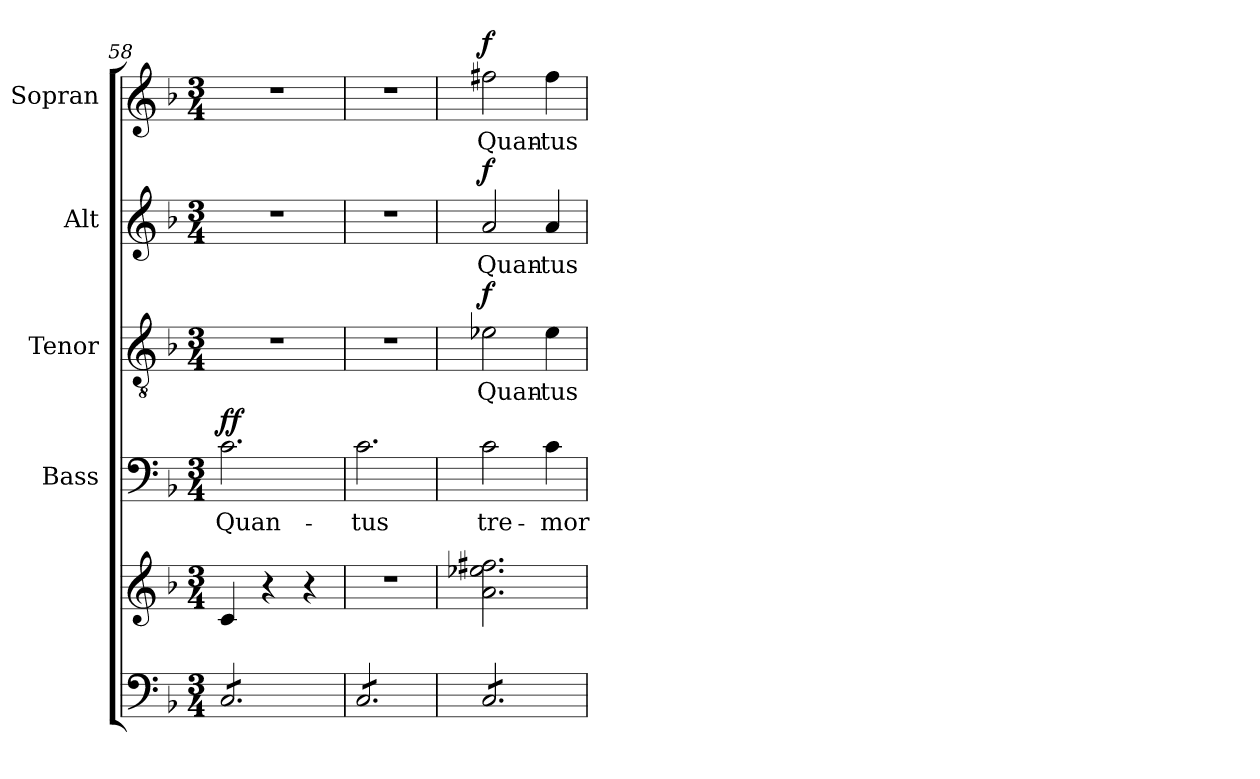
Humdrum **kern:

**kern	**kern	**kern	**text	**dynam	**kern	**text	**dynam	**kern	**text	**dynam	**kern	**text	**dynam
*part5	*part5	*part4	*part4	*part4	*part3	*part3	*part3	*part2	*part2	*part2	*part1	*part1	*part1
*staff6	*staff5	*staff4	*staff4	*staff4	*staff3	*staff3	*staff3	*staff2	*staff2	*staff2	*staff1	*staff1	*staff1
*	*	*I"Bass	*	*	*I"Tenor	*	*	*I"Alt	*	*	*I"Sopran	*	*
*	*	*I'B.	*	*	*I'T.	*	*	*I'A.	*	*	*I'S.	*	*
*clefF4	*clefG2	*clefF4	*	*	*clefGv2	*	*	*clefG2	*	*	*clefG2	*	*
*k[b-]	*k[b-]	*k[b-]	*	*	*k[b-]	*	*	*k[b-]	*	*	*k[b-]	*	*
*F:	*F:	*F:	*	*	*F:	*	*	*F:	*	*	*F:	*	*
*M3/4	*M3/4	*M3/4	*	*	*M3/4	*	*	*M3/4	*	*	*M3/4	*	*
=58	=58	=58	=58	=58	=58	=58	=58	=58	=58	=58	=58	=58	=58
!	!	!	!LO:LY:b	!LO:DY:a	!	!	!	!	!	!	!	!	!
*tremolo	*	*	*	*	*	*	*	*	*	*	*	*	*
8C/L	4c/	2.c\	Quan-	ff	2.r	.	.	2.r	.	.	2.r	.	.
8C/	.	.	.	.	.	.	.	.	.	.	.	.	.
8C/	4r	.	.	.	.	.	.	.	.	.	.	.	.
8C/	.	.	.	.	.	.	.	.	.	.	.	.	.
8C/	4r	.	.	.	.	.	.	.	.	.	.	.	.
8C/J	.	.	.	.	.	.	.	.	.	.	.	.	.
=59	=59	=59	=59	=59	=59	=59	=59	=59	=59	=59	=59	=59	=59
!	!	!	!LO:LY:b	!	!	!	!	!	!	!	!	!	!
8C/L	2.r	2.c\	-tus	.	2.r	.	.	2.r	.	.	2.r	.	.
8C/	.	.	.	.	.	.	.	.	.	.	.	.	.
8C/	.	.	.	.	.	.	.	.	.	.	.	.	.
8C/	.	.	.	.	.	.	.	.	.	.	.	.	.
8C/	.	.	.	.	.	.	.	.	.	.	.	.	.
8C/J	.	.	.	.	.	.	.	.	.	.	.	.	.
=60	=60	=60	=60	=60	=60	=60	=60	=60	=60	=60	=60	=60	=60
!	!	!	!LO:LY:b	!	!	!LO:LY:b	!LO:DY:a	!	!LO:LY:b	!LO:DY:a	!	!LO:LY:b	!LO:DY:a
8C/L	2.a\ 2.ee-X\ 2.ff#X\	2c\	tre-	.	2e-X\	Quan-	f	2a/	Quan-	f	2ff#X\	Quan-	f
8C/	.	.	.	.	.	.	.	.	.	.	.	.	.
8C/	.	.	.	.	.	.	.	.	.	.	.	.	.
8C/	.	.	.	.	.	.	.	.	.	.	.	.	.
!	!	!	!LO:LY:b	!	!	!LO:LY:b	!	!	!LO:LY:b	!	!	!LO:LY:b	!
8C/	.	4c\	-mor	.	4e-\	-tus	.	4a/	-tus	.	4ff#\	-tus	.
8C/J	.	.	.	.	.	.	.	.	.	.	.	.	.
*Xtremolo	*	*	*	*	*	*	*	*	*	*	*	*	*
=	=	=	=	=	=	=	=	=	=	=	=	=	=
*-	*-	*-	*-	*-	*-	*-	*-	*-	*-	*-	*-	*-	*-
